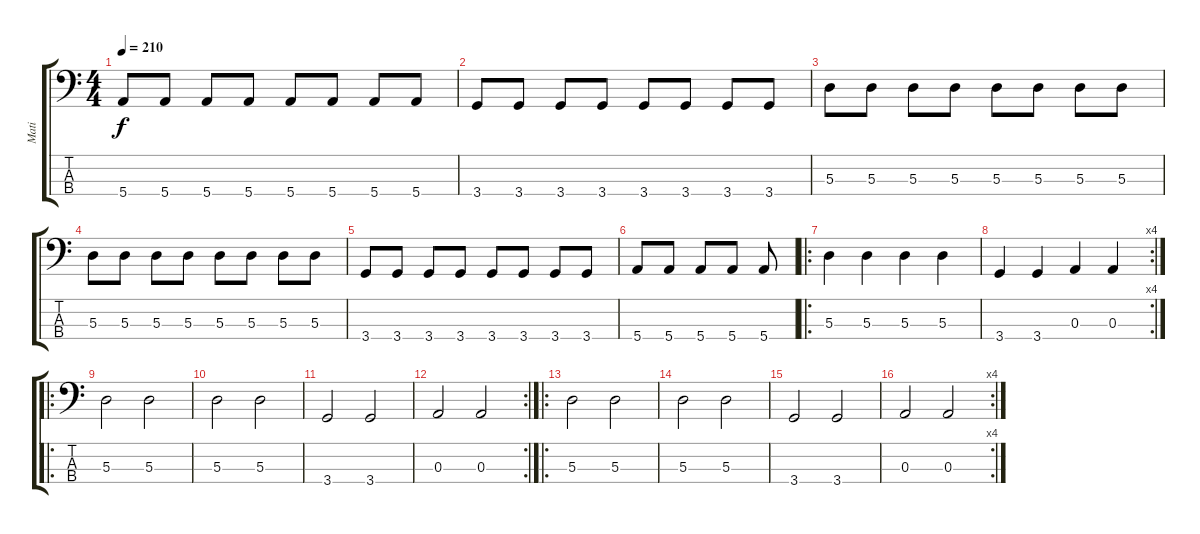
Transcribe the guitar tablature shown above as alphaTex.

\track ("Mati" "Mati") {instrument electricbasspick}
\staff {score tabs}
\tuning (G2 D2 A1 E1) {hide}
\ts (4 4)
\tempo 210
\clef f4
\ks c
5.4.8{dy f} 5.4.8 5.4.8 5.4.8 5.4.8 5.4.8 5.4.8 5.4.8 |
3.4.8 3.4.8 3.4.8 3.4.8 3.4.8 3.4.8 3.4.8 3.4.8 |
5.3.8 5.3.8 5.3.8 5.3.8 5.3.8 5.3.8 5.3.8 5.3.8 |
5.3.8 5.3.8 5.3.8 5.3.8 5.3.8 5.3.8 5.3.8 5.3.8 |
3.4.8 3.4.8 3.4.8 3.4.8 3.4.8 3.4.8 3.4.8 3.4.8 |
5.4.8 5.4.8 5.4.8 5.4.8 5.4.8 |
\ro
5.3.4 5.3.4 5.3.4 5.3.4 |
\rc 4
3.4.4 3.4.4 0.3.4 0.3.4 |
\ro
5.3.2 5.3.2 |
5.3.2 5.3.2 |
3.4.2 3.4.2 |
\rc 2
0.3.2 0.3.2 |
\ro
5.3.2 5.3.2 |
5.3.2 5.3.2 |
3.4.2 3.4.2 |
\rc 4
0.3.2 0.3.2
